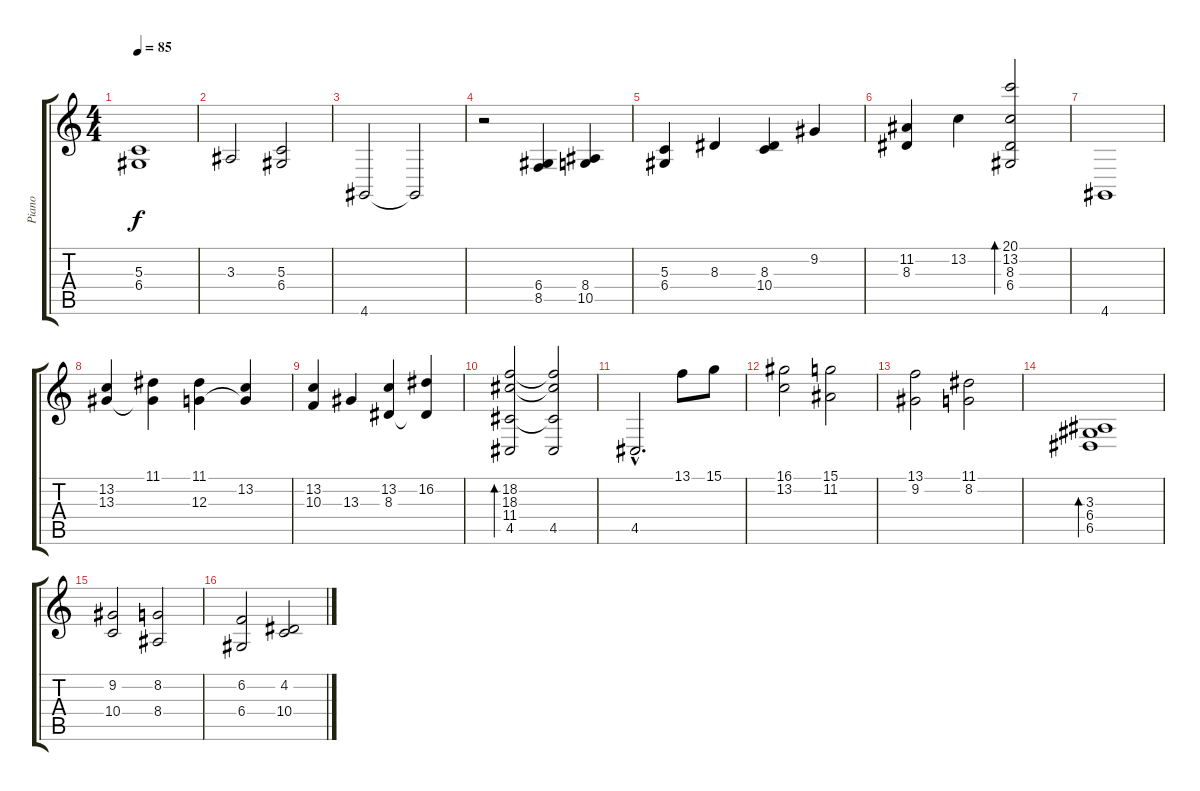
\track ("Piano" "Piano") {instrument acousticgrandpiano}
\staff {score tabs}
\tuning (E4 B3 G3 D3 A2 E2) {hide}
\ts (4 4)
\tempo 85
\clef g2
\ks c
(5.3 6.4).1{dy f instrument acousticgrandpiano} |
3.3.2 (5.3 6.4).2 |
4.6.2 4.6{t}.2 |
r.2 (6.4 8.5).4 (8.4 10.5).4 |
(5.3 6.4).4 8.3.4 (8.3 10.4).4 9.2.4 |
(11.2 8.3).4 13.2.4 (20.1 13.2 8.3 6.4).2{bd 240} |
4.6.1 |
(13.2 13.3).4 (11.1 13.3{t}).4 (11.1 12.3).4 (13.2 12.3{t}).4 |
(13.2 10.3).4 13.3.4 (13.2 8.3).4 (16.2 8.3{t}).4 |
(18.2 18.3 11.4 4.5).2{bd 480} (18.2{t} 18.3{t} 11.4{t} 4.5).2 |
4.5{hac}.2{d} 13.1.8 15.1.8 |
(16.1 13.2).2 (15.1 11.2).2 |
(13.1 9.2).2 (11.1 8.2).2 |
(3.3 6.4 6.5).1{bd 480} |
(9.2 10.4).2 (8.2 8.4).2 |
(6.2 6.4).2 (4.2 10.4).2
